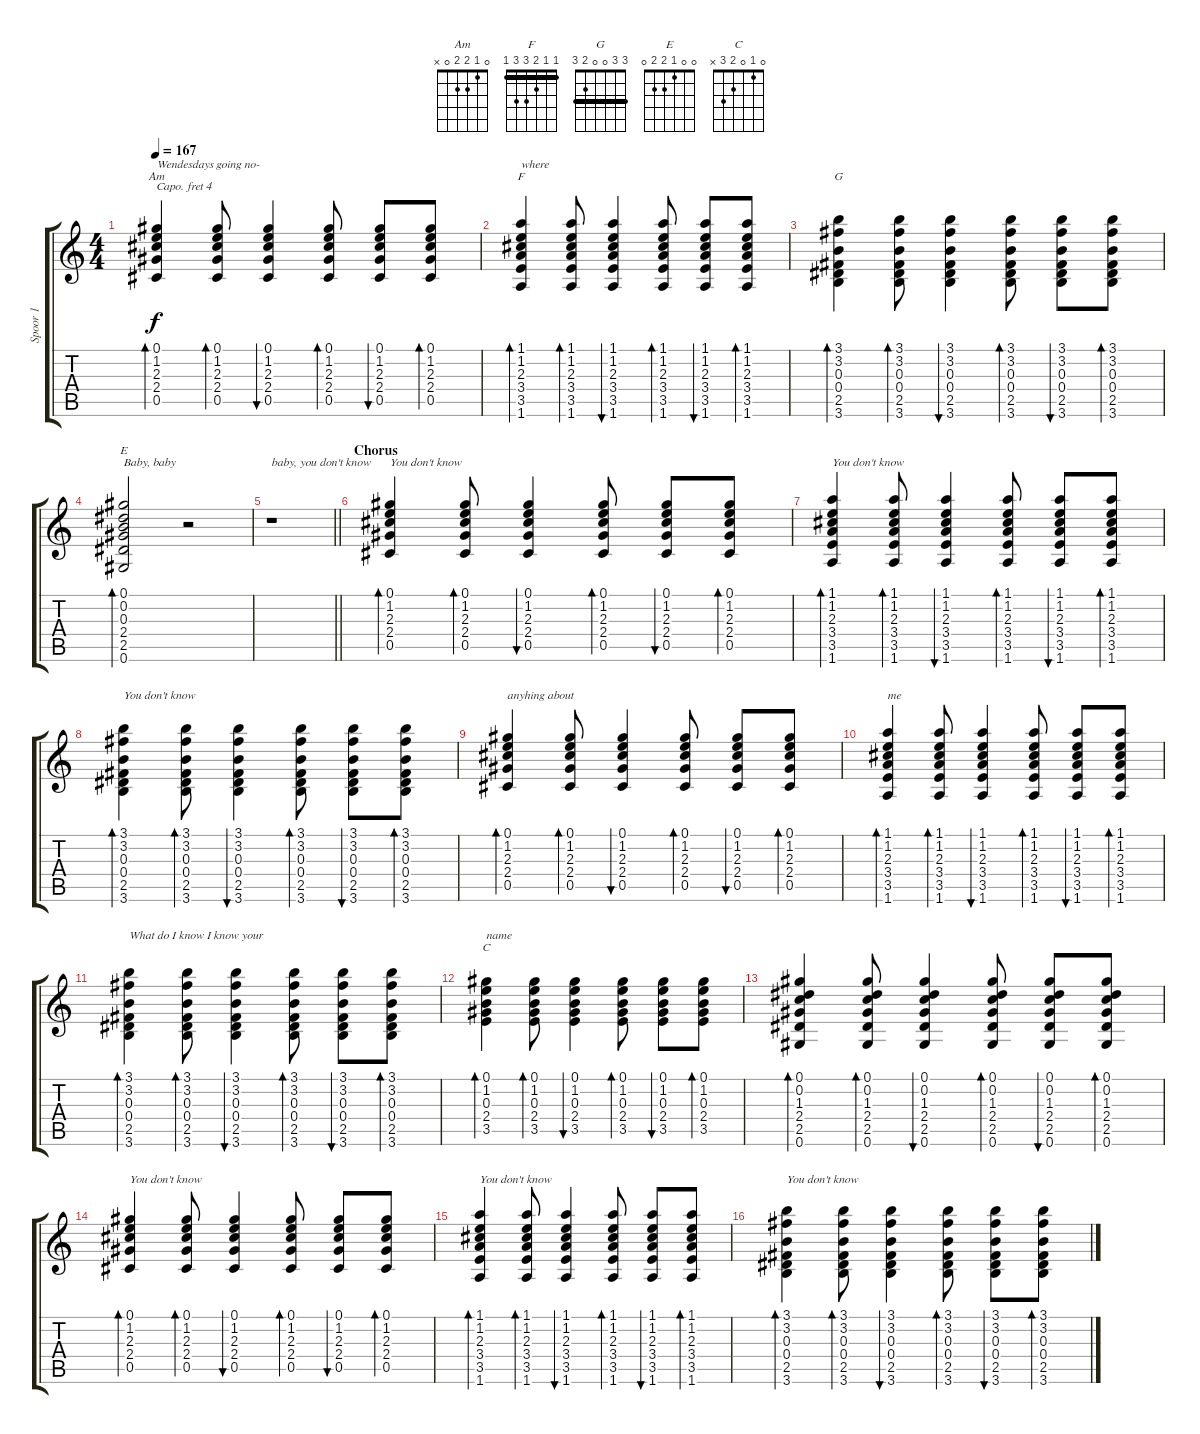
\track ("Spoor 1" "Spoor 1") {instrument acousticguitarsteel}
\staff {score tabs}
\capo 4
\tuning (E4 B3 G3 D3 A2 E2) {hide}
\chord ("Am" 0 1 2 2 0 x)
\chord ("F" 1 1 2 3 3 1) {barre 1}
\chord ("G" 3 3 0 0 2 3) {barre 3}
\chord ("E" 0 0 1 2 2 0)
\chord ("C" 0 1 0 2 3 x)
\ts (4 4)
\tempo 167
\clef g2
\ks c
(0.1 1.2 2.3 2.4 0.5).4{bd 60 ch "Am" txt "Wendesdays going no-" dy f} (0.1 1.2 2.3 2.4 0.5).8{bd 60} (0.1 1.2 2.3 2.4 0.5).4{bu 60} (0.1 1.2 2.3 2.4 0.5).8{bd 60} (0.1 1.2 2.3 2.4 0.5).8{bu 60} (0.1 1.2 2.3 2.4 0.5).8{bd 60} |
(1.1 1.2 2.3 3.4 3.5 1.6).4{bd 60 ch "F" txt "where"} (1.1 1.2 2.3 3.4 3.5 1.6).8{bd 60} (1.1 1.2 2.3 3.4 3.5 1.6).4{bu 60} (1.1 1.2 2.3 3.4 3.5 1.6).8{bd 60} (1.1 1.2 2.3 3.4 3.5 1.6).8{bu 60} (1.1 1.2 2.3 3.4 3.5 1.6).8{bd 60} |
(3.1 3.2 0.3 0.4 2.5 3.6).4{bd 60 ch "G"} (3.1 3.2 0.3 0.4 2.5 3.6).8{bd 60} (3.1 3.2 0.3 0.4 2.5 3.6).4{bu 60} (3.1 3.2 0.3 0.4 2.5 3.6).8{bd 60} (3.1 3.2 0.3 0.4 2.5 3.6).8{bu 60} (3.1 3.2 0.3 0.4 2.5 3.6).8{bd 60} |
(0.1 0.2 0.3 2.4 2.5 0.6).2{bd 60 ch "E" txt "Baby, baby"} r.2 |
\barLineRight lightlight
r.1{txt "baby, you don't know"} |
\section ("" "Chorus")
(0.1 1.2 2.3 2.4 0.5).4{bd 60 txt "You don't know" volume 11} (0.1 1.2 2.3 2.4 0.5).8{bd 60} (0.1 1.2 2.3 2.4 0.5).4{bu 60} (0.1 1.2 2.3 2.4 0.5).8{bd 60} (0.1 1.2 2.3 2.4 0.5).8{bu 60} (0.1 1.2 2.3 2.4 0.5).8{bd 60} |
(1.1 1.2 2.3 3.4 3.5 1.6).4{bd 60 txt "You don't know"} (1.1 1.2 2.3 3.4 3.5 1.6).8{bd 60} (1.1 1.2 2.3 3.4 3.5 1.6).4{bu 60} (1.1 1.2 2.3 3.4 3.5 1.6).8{bd 60} (1.1 1.2 2.3 3.4 3.5 1.6).8{bu 60} (1.1 1.2 2.3 3.4 3.5 1.6).8{bd 60} |
(3.1 3.2 0.3 0.4 2.5 3.6).4{bd 60 txt "You don't know"} (3.1 3.2 0.3 0.4 2.5 3.6).8{bd 60} (3.1 3.2 0.3 0.4 2.5 3.6).4{bu 60} (3.1 3.2 0.3 0.4 2.5 3.6).8{bd 60} (3.1 3.2 0.3 0.4 2.5 3.6).8{bu 60} (3.1 3.2 0.3 0.4 2.5 3.6).8{bd 60} |
(0.1 1.2 2.3 2.4 0.5).4{bd 60 txt "anyhing about"} (0.1 1.2 2.3 2.4 0.5).8{bd 60} (0.1 1.2 2.3 2.4 0.5).4{bu 60} (0.1 1.2 2.3 2.4 0.5).8{bd 60} (0.1 1.2 2.3 2.4 0.5).8{bu 60} (0.1 1.2 2.3 2.4 0.5).8{bd 60} |
(1.1 1.2 2.3 3.4 3.5 1.6).4{bd 60 txt "me"} (1.1 1.2 2.3 3.4 3.5 1.6).8{bd 60} (1.1 1.2 2.3 3.4 3.5 1.6).4{bu 60} (1.1 1.2 2.3 3.4 3.5 1.6).8{bd 60} (1.1 1.2 2.3 3.4 3.5 1.6).8{bu 60} (1.1 1.2 2.3 3.4 3.5 1.6).8{bd 60} |
(3.1 3.2 0.3 0.4 2.5 3.6).4{bd 60 txt "What do I know I know your"} (3.1 3.2 0.3 0.4 2.5 3.6).8{bd 60} (3.1 3.2 0.3 0.4 2.5 3.6).4{bu 60} (3.1 3.2 0.3 0.4 2.5 3.6).8{bd 60} (3.1 3.2 0.3 0.4 2.5 3.6).8{bu 60} (3.1 3.2 0.3 0.4 2.5 3.6).8{bd 60} |
(0.1 1.2 0.3 2.4 3.5).4{bd 60 ch "C" txt "name"} (0.1 1.2 0.3 2.4 3.5).8{bd 60} (0.1 1.2 0.3 2.4 3.5).4{bu 60} (0.1 1.2 0.3 2.4 3.5).8{bd 60} (0.1 1.2 0.3 2.4 3.5).8{bu 60} (0.1 1.2 0.3 2.4 3.5).8{bd 60} |
(0.1 0.2 1.3 2.4 2.5 0.6).4{bd 60} (0.1 0.2 1.3 2.4 2.5 0.6).8{bd 60} (0.1 0.2 1.3 2.4 2.5 0.6).4{bu 60} (0.1 0.2 1.3 2.4 2.5 0.6).8{bd 60} (0.1 0.2 1.3 2.4 2.5 0.6).8{bu 60} (0.1 0.2 1.3 2.4 2.5 0.6).8{bd 60} |
(0.1 1.2 2.3 2.4 0.5).4{bd 60 txt "You don't know"} (0.1 1.2 2.3 2.4 0.5).8{bd 60} (0.1 1.2 2.3 2.4 0.5).4{bu 60} (0.1 1.2 2.3 2.4 0.5).8{bd 60} (0.1 1.2 2.3 2.4 0.5).8{bu 60} (0.1 1.2 2.3 2.4 0.5).8{bd 60} |
(1.1 1.2 2.3 3.4 3.5 1.6).4{bd 60 txt "You don't know"} (1.1 1.2 2.3 3.4 3.5 1.6).8{bd 60} (1.1 1.2 2.3 3.4 3.5 1.6).4{bu 60} (1.1 1.2 2.3 3.4 3.5 1.6).8{bd 60} (1.1 1.2 2.3 3.4 3.5 1.6).8{bu 60} (1.1 1.2 2.3 3.4 3.5 1.6).8{bd 60} |
(3.1 3.2 0.3 0.4 2.5 3.6).4{bd 60 txt "You don't know"} (3.1 3.2 0.3 0.4 2.5 3.6).8{bd 60} (3.1 3.2 0.3 0.4 2.5 3.6).4{bu 60} (3.1 3.2 0.3 0.4 2.5 3.6).8{bd 60} (3.1 3.2 0.3 0.4 2.5 3.6).8{bu 60} (3.1 3.2 0.3 0.4 2.5 3.6).8{bd 60}
